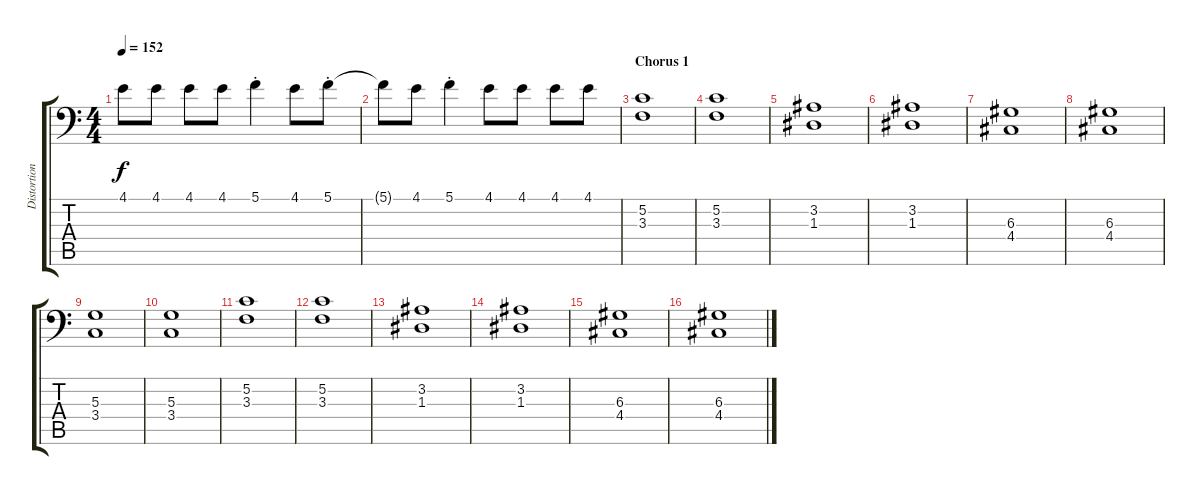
\track ("Distortion Effect 2" "Distortion") {instrument distortionguitar}
\staff {score tabs}
\tuning (C3 G2 D2 A1 E1 B0) {hide}
\ts (4 4)
\tempo 152
\clef f4
\ks c
4.1.8{dy f} 4.1.8 4.1.8 4.1.8 5.1{st}.4 4.1.8 5.1{st}.8 |
5.1{t}.8 4.1.8 5.1{st}.4 4.1.8 4.1.8 4.1.8 4.1.8 |
\section ("" "Chorus 1")
(5.2 3.3).1 |
(5.2 3.3).1 |
(3.2 1.3).1 |
(3.2 1.3).1 |
(6.3 4.4).1 |
(6.3 4.4).1 |
(5.3 3.4).1 |
(5.3 3.4).1 |
(5.2 3.3).1 |
(5.2 3.3).1 |
(3.2 1.3).1 |
(3.2 1.3).1 |
(6.3 4.4).1 |
(6.3 4.4).1
